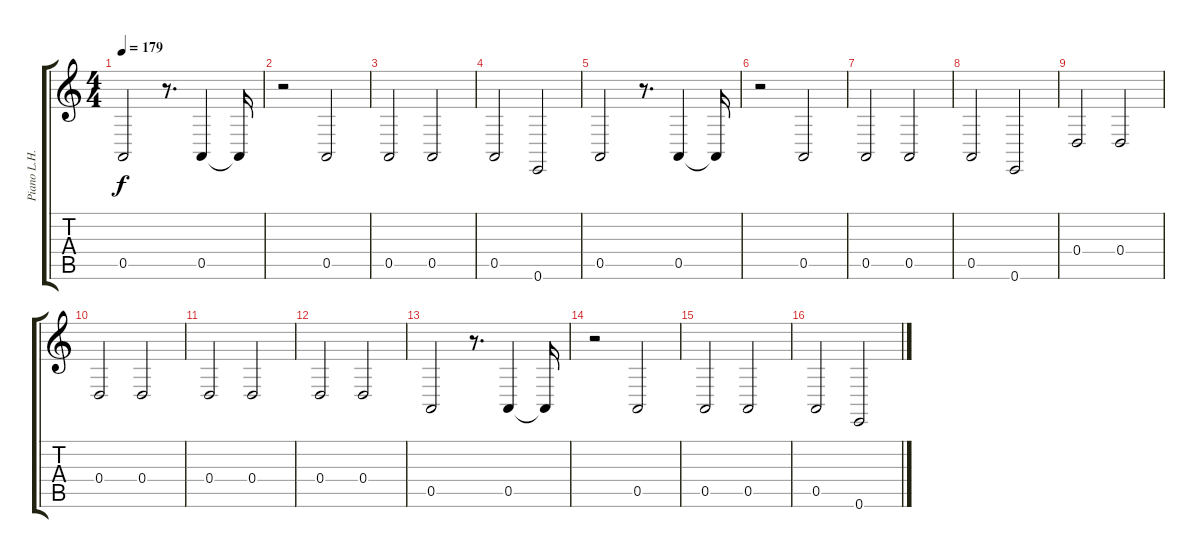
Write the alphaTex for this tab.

\track ("Piano L.H." "Piano L.H.") {instrument acousticgrandpiano}
\staff {score tabs}
\tuning (E4 B3 G3 D3 A2 E2) {hide}
\ts (4 4)
\tempo 179
\clef g2
\ks c
0.5.2{dy f} r.8{d} 0.5.4 0.5{t}.16 |
r.2 0.5.2 |
0.5.2 0.5.2 |
0.5.2 0.6.2 |
0.5.2 r.8{d} 0.5.4 0.5{t}.16 |
r.2 0.5.2 |
0.5.2 0.5.2 |
0.5.2 0.6.2 |
0.4.2 0.4.2 |
0.4.2 0.4.2 |
0.4.2 0.4.2 |
0.4.2 0.4.2 |
0.5.2 r.8{d} 0.5.4 0.5{t}.16 |
r.2 0.5.2 |
0.5.2 0.5.2 |
0.5.2 0.6.2
